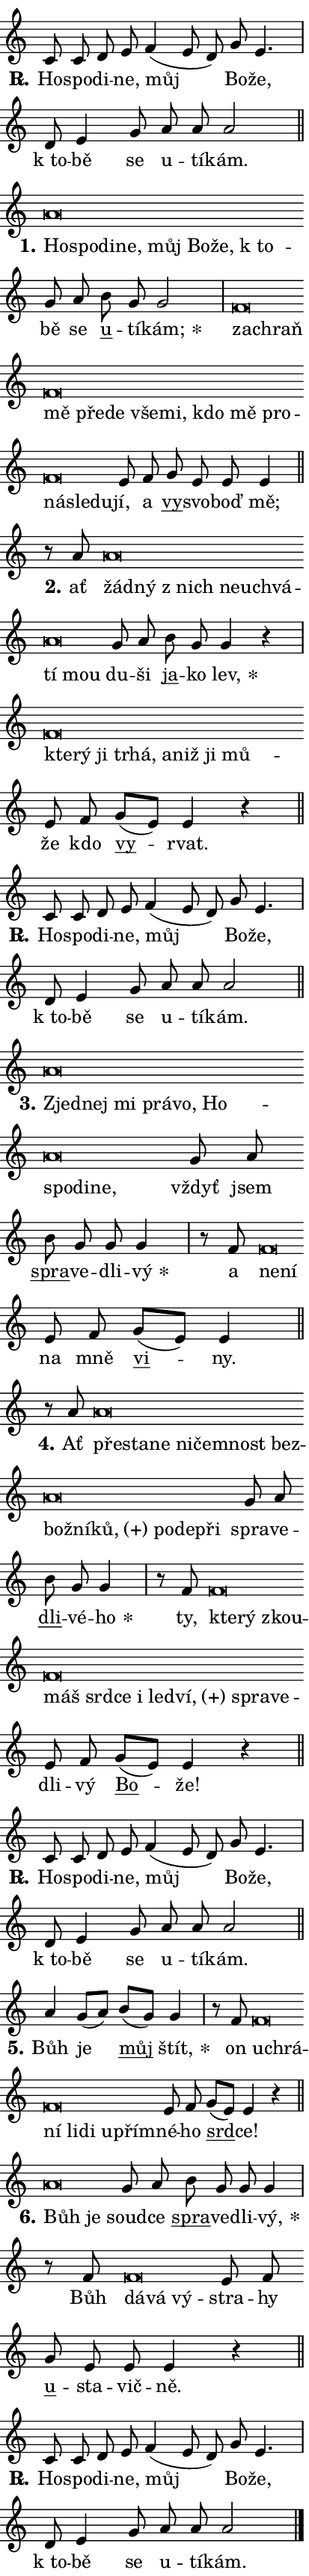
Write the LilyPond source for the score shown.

\version "2.24.0"
\header { tagline = "" }
\paper {
  indent = 0\cm
  top-margin = 0\cm
  right-margin = 0.13\cm % to fit lyric hyphens
  bottom-margin = 0\cm
  left-margin = 0\cm
  paper-width = 7\cm
  page-breaking = #ly:one-page-breaking
  system-system-spacing.basic-distance = #11
  score-system-spacing.basic-distance = #11
  ragged-last = ##f
}


%% Author: Thomas Morley
%% https://lists.gnu.org/archive/html/lilypond-user/2020-05/msg00002.html
#(define (line-position grob)
"Returns position of @var[grob} in current system:
   @code{'start}, if at first time-step
   @code{'end}, if at last time-step
   @code{'middle} otherwise
"
  (let* ((col (ly:item-get-column grob))
         (ln (ly:grob-object col 'left-neighbor))
         (rn (ly:grob-object col 'right-neighbor))
         (col-to-check-left (if (ly:grob? ln) ln col))
         (col-to-check-right (if (ly:grob? rn) rn col))
         (break-dir-left
           (and
             (ly:grob-property col-to-check-left 'non-musical #f)
             (ly:item-break-dir col-to-check-left)))
         (break-dir-right
           (and
             (ly:grob-property col-to-check-right 'non-musical #f)
             (ly:item-break-dir col-to-check-right))))
        (cond ((eqv? 1 break-dir-left) 'start)
              ((eqv? -1 break-dir-right) 'end)
              (else 'middle))))

#(define (tranparent-at-line-position vctor)
  (lambda (grob)
  "Relying on @code{line-position} select the relevant enry from @var{vctor}.
Used to determine transparency,"
    (case (line-position grob)
      ((end) (not (vector-ref vctor 0)))
      ((middle) (not (vector-ref vctor 1)))
      ((start) (not (vector-ref vctor 2))))))

noteHeadBreakVisibility =
#(define-music-function (break-visibility)(vector?)
"Makes @code{NoteHead}s transparent relying on @var{break-visibility}"
#{
  \override NoteHead.transparent =
    #(tranparent-at-line-position break-visibility)
#})

#(define delete-ledgers-for-transparent-note-heads
  (lambda (grob)
    "Reads whether a @code{NoteHead} is transparent.
If so this @code{NoteHead} is removed from @code{'note-heads} from
@var{grob}, which is supposed to be @code{LedgerLineSpanner}.
As a result ledgers are not printed for this @code{NoteHead}"
    (let* ((nhds-array (ly:grob-object grob 'note-heads))
           (nhds-list
             (if (ly:grob-array? nhds-array)
                 (ly:grob-array->list nhds-array)
                 '()))
           ;; Relies on the transparent-property being done before
           ;; Staff.LedgerLineSpanner.after-line-breaking is executed.
           ;; This is fragile ...
           (to-keep
             (remove
               (lambda (nhd)
                 (ly:grob-property nhd 'transparent #f))
               nhds-list)))
      ;; TODO find a better method to iterate over grob-arrays, similiar
      ;; to filter/remove etc for lists
      ;; For now rebuilt from scratch
      (set! (ly:grob-object grob 'note-heads)  '())
      (for-each
        (lambda (nhd)
          (ly:pointer-group-interface::add-grob grob 'note-heads nhd))
        to-keep))))

squashNotes = {
  \override NoteHead.X-extent = #'(-0.2 . 0.2)
  \override NoteHead.Y-extent = #'(-0.75 . 0)
  \override NoteHead.stencil =
    #(lambda (grob)
       (let ((pos (ly:grob-property grob 'staff-position)))
         (begin
           (if (< pos -7) (display "ERROR: Lower brevis then expected\n") (display "OK: Expected brevis position\n"))
           (if (<= pos -6) ly:text-interface::print ly:note-head::print))))
}
unSquashNotes = {
  \revert NoteHead.X-extent
  \revert NoteHead.Y-extent
  \revert NoteHead.stencil
}

hideNotes = \noteHeadBreakVisibility #begin-of-line-visible
unHideNotes = \noteHeadBreakVisibility #all-visible

% work-around for resetting accidentals
% https://lilypond.org/doc/v2.23/Documentation/notation/displaying-rhythms#unmetered-music
cadenzaMeasure = {
  \cadenzaOff
  \partial 1024 s1024
  \cadenzaOn
}

#(define-markup-command (accent layout props text) (markup?)
  "Underline accented syllable"
  (interpret-markup layout props
    #{\markup \override #'(offset . 4.3) \underline { #text }#}))

responsum = \markup \concat {
  "R" \hspace #-1.05 \path #0.1 #'((moveto 0 0.07) (lineto 0.9 0.8)) \hspace #0.05 "."
}

spaceSize = #0.6828661417322834 % exact space size for TeX Gyre Schola

\layout {
  \context {
    \Staff
    \remove "Time_signature_engraver"
    \override LedgerLineSpanner.after-line-breaking = #delete-ledgers-for-transparent-note-heads
  }
  \context {
    \Lyrics {
      \override LyricSpace.minimum-distance = \spaceSize
      \override LyricText.font-name = #"TeX Gyre Schola"
      \override LyricText.font-size = 1
      \override StanzaNumber.font-name = #"TeX Gyre Schola Bold"
      \override StanzaNumber.font-size = 1
    }
  }
  \context {
    \Score 
    \override NoteHead.text =
      #(lambda (grob) 
        (let ((pos (ly:grob-property grob 'staff-position)))
          #{\markup {
            \combine
              \halign #-0.55 \raise #(if (= pos -6) 0 0.5) \override #'(thickness . 2) \draw-line #'(3.2 . 0)
              \musicglyph "noteheads.sM1"
          }#}))
  }
}

% magnetic-lyrics.ily
%
%   written by
%     Jean Abou Samra <jean@abou-samra.fr>
%     Werner Lemberg <wl@gnu.org>
%
%   adapted by
%     Jiri Hon <jiri.hon@gmail.com>
%
% Version 2022-Apr-15

% https://www.mail-archive.com/lilypond-user@gnu.org/msg149350.html

#(define (Left_hyphen_pointer_engraver context)
   "Collect syllable-hyphen-syllable occurrences in lyrics and store
them in properties.  This engraver only looks to the left.  For
example, if the lyrics input is @code{foo -- bar}, it does the
following.

@itemize @bullet
@item
Set the @code{text} property of the @code{LyricHyphen} grob between
@q{foo} and @q{bar} to @code{foo}.

@item
Set the @code{left-hyphen} property of the @code{LyricText} grob with
text @q{foo} to the @code{LyricHyphen} grob between @q{foo} and
@q{bar}.
@end itemize

Use this auxiliary engraver in combination with the
@code{lyric-@/text::@/apply-@/magnetic-@/offset!} hook."
   (let ((hyphen #f)
         (text #f))
     (make-engraver
      (acknowledgers
       ((lyric-syllable-interface engraver grob source-engraver)
        (set! text grob)))
      (end-acknowledgers
       ((lyric-hyphen-interface engraver grob source-engraver)
        ;(when (not (grob::has-interface grob 'lyric-space-interface))
          (set! hyphen grob)));)
      ((stop-translation-timestep engraver)
       (when (and text hyphen)
         (ly:grob-set-object! text 'left-hyphen hyphen))
       (set! text #f)
       (set! hyphen #f)))))

#(define (lyric-text::apply-magnetic-offset! grob)
   "If the space between two syllables is less than the value in
property @code{LyricText@/.details@/.squash-threshold}, move the right
syllable to the left so that it gets concatenated with the left
syllable.

Use this function as a hook for
@code{LyricText@/.after-@/line-@/breaking} if the
@code{Left_@/hyphen_@/pointer_@/engraver} is active."
   (let ((hyphen (ly:grob-object grob 'left-hyphen #f)))
     (when hyphen
       (let ((left-text (ly:spanner-bound hyphen LEFT)))
         (when (grob::has-interface left-text 'lyric-syllable-interface)
           (let* ((common (ly:grob-common-refpoint grob left-text X))
                  (this-x-ext (ly:grob-extent grob common X))
                  (left-x-ext
                   (begin
                     ;; Trigger magnetism for left-text.
                     (ly:grob-property left-text 'after-line-breaking)
                     (ly:grob-extent left-text common X)))
                  ;; `delta` is the gap width between two syllables.
                  (delta (- (interval-start this-x-ext)
                            (interval-end left-x-ext)))
                  (details (ly:grob-property grob 'details))
                  (threshold (assoc-get 'squash-threshold details 0.2)))
             (when (< delta threshold)
               (let* (;; We have to manipulate the input text so that
                      ;; ligatures crossing syllable boundaries are not
                      ;; disabled.  For languages based on the Latin
                      ;; script this is essentially a beautification.
                      ;; However, for non-Western scripts it can be a
                      ;; necessity.
                      (lt (ly:grob-property left-text 'text))
                      (rt (ly:grob-property grob 'text))
                      (is-space (grob::has-interface hyphen 'lyric-space-interface))
                      (space (if is-space " " ""))
                      (extra-delta (if is-space spaceSize 0))
                      ;; Append new syllable.
                      (ltrt-space (if (and (string? lt) (string? rt))
                                (string-append lt space rt)
                                (make-concat-markup (list lt space rt))))
                      ;; Right-align `ltrt` to the right side.
                      (ltrt-space-markup (grob-interpret-markup
                               grob
                               (make-translate-markup
                                (cons (interval-length this-x-ext) 0)
                                (make-right-align-markup ltrt-space)))))
                 (begin
                   ;; Don't print `left-text`.
                   (ly:grob-set-property! left-text 'stencil #f)
                   ;; Set text and stencil (which holds all collected
                   ;; syllables so far) and shift it to the left.
                   (ly:grob-set-property! grob 'text ltrt-space)
                   (ly:grob-set-property! grob 'stencil ltrt-space-markup)
                   (ly:grob-translate-axis! grob (- (- delta extra-delta)) X))))))))))


#(define (lyric-hyphen::displace-bounds-first grob)
   ;; Make very sure this callback isn't triggered too early.
   (let ((left (ly:spanner-bound grob LEFT))
         (right (ly:spanner-bound grob RIGHT)))
     (ly:grob-property left 'after-line-breaking)
     (ly:grob-property right 'after-line-breaking)
     (ly:lyric-hyphen::print grob)))

squashThreshold = #0.4

\layout {
  \context {
    \Lyrics
    \consists #Left_hyphen_pointer_engraver
    \override LyricText.after-line-breaking =
      #lyric-text::apply-magnetic-offset!
    \override LyricHyphen.stencil = #lyric-hyphen::displace-bounds-first
    \override LyricText.details.squash-threshold = \squashThreshold
    \override LyricHyphen.minimum-distance = 0
    \override LyricHyphen.minimum-length = \squashThreshold
  }
}

squashText = \override LyricText.details.squash-threshold = 9999
unSquashText = \override LyricText.details.squash-threshold = \squashThreshold

leftText = \override LyricText.self-alignment-X = #LEFT
unLeftText = \revert LyricText.self-alignment-X

starOffset = #(lambda (grob) 
                (let ((x_offset (ly:self-alignment-interface::aligned-on-x-parent grob)))
                  (if (= x_offset 0) 0 (+ x_offset 1.2))))

star = #(define-music-function (syllable)(string?)
"Append star separator at the end of a syllable"
#{
  \once \override LyricText.X-offset = #starOffset
  \lyricmode { \markup {
    #syllable
    \override #'((font-name . "TeX Gyre Schola Bold")) \hspace #0.2 \lower #0.65 \larger "*"
  } }
#})

starAccent = #(define-music-function (syllable)(string?)
"Append star separator at the end of a syllable and make accent"
#{
  \once \override LyricText.X-offset = #starOffset
  \lyricmode { \markup {
    \accent #syllable
    \override #'((font-name . "TeX Gyre Schola Bold")) \hspace #0.2 \lower #0.65 \larger "*"
  } }
#})

breath = #(define-music-function (syllable)(string?)
"Append breathing indicator at the end of a syllable"
#{
  \lyricmode { \markup { #syllable "+" } }
#})

optionalBreath = #(define-music-function (syllable)(string?)
"Append optional breathing indicator at the end of a syllable"
#{
  \lyricmode { \markup { #syllable "(+)" } }
#})


\score {
    <<
        \new Voice = "melody" { \cadenzaOn \key c \major \relative { c'8 c d e f4( e8 d)] g e4. \cadenzaMeasure \bar "|" d8 e4 g8 a a a2 \cadenzaMeasure \bar "||" \break } }
        \new Lyrics \lyricsto "melody" { \lyricmode { \set stanza = \responsum
Ho -- spo -- di -- ne, můj Bo -- že, "k to" -- bě se u -- tí -- kám. } }
    >>
    \layout {}
}

\score {
    <<
        \new Voice = "melody" { \cadenzaOn \key c \major \relative { \squashNotes a'\breve*1/16 \hideNotes \breve*1/16 \bar "" \breve*1/16 \bar "" \breve*1/16 \bar "" \breve*1/16 \bar "" \breve*1/16 \bar "" \breve*1/16 \breve*1/16 \bar "" \unHideNotes \unSquashNotes g8 a \bar "" b g g2 \cadenzaMeasure \bar "|" \squashNotes f\breve*1/16 \hideNotes \breve*1/16 \bar "" \breve*1/16 \bar "" \breve*1/16 \bar "" \breve*1/16 \bar "" \breve*1/16 \bar "" \breve*1/16 \bar "" \breve*1/16 \bar "" \breve*1/16 \bar "" \breve*1/16 \bar "" \breve*1/16 \bar "" \breve*1/16 \breve*1/16 \bar "" \unHideNotes \unSquashNotes e8 f \bar "" g e e e4 \cadenzaMeasure \bar "||" \break } }
        \new Lyrics \lyricsto "melody" { \lyricmode { \set stanza = "1."
\leftText Ho -- \squashText spo -- di -- ne, můj Bo -- že, "k to" -- \unLeftText \unSquashText bě se \markup \accent u -- tí -- \star kám; \leftText za -- \squashText chraň mě pře -- de vše -- mi, kdo mě pro -- ná -- sle -- du -- \unLeftText \unSquashText jí, a \markup \accent vy -- svo -- boď mě; } }
    >>
    \layout {}
}

\score {
    <<
        \new Voice = "melody" { \cadenzaOn \key c \major \relative { r8 a' \squashNotes a\breve*1/16 \hideNotes \breve*1/16 \bar "" \breve*1/16 \bar "" \breve*1/16 \bar "" \breve*1/16 \bar "" \breve*1/16 \bar "" \breve*1/16 \breve*1/16 \bar "" \unHideNotes \unSquashNotes g8 a \bar "" b g g4 r \cadenzaMeasure \bar "|" \squashNotes f\breve*1/16 \hideNotes \breve*1/16 \bar "" \breve*1/16 \bar "" \breve*1/16 \bar "" \breve*1/16 \bar "" \breve*1/16 \bar "" \breve*1/16 \bar "" \breve*1/16 \breve*1/16 \bar "" \unHideNotes \unSquashNotes e8 f \bar "" g[( e)] e4 r \cadenzaMeasure \bar "||" \break } }
        \new Lyrics \lyricsto "melody" { \lyricmode { \set stanza = "2."
ať \leftText žád -- \squashText ný "z nich" ne -- u -- chvá -- tí mou \unLeftText \unSquashText du -- ši \markup \accent ja -- ko \star lev, \leftText kte -- \squashText rý ji tr -- há, a -- niž ji mů -- \unLeftText \unSquashText že kdo \markup \accent vy -- rvat. } }
    >>
    \layout {}
}

\score {
    <<
        \new Voice = "melody" { \cadenzaOn \key c \major \relative { c'8 c d e f4( e8 d)] g e4. \cadenzaMeasure \bar "|" d8 e4 g8 a a a2 \cadenzaMeasure \bar "||" \break } }
        \new Lyrics \lyricsto "melody" { \lyricmode { \set stanza = \responsum
Ho -- spo -- di -- ne, můj Bo -- že, "k to" -- bě se u -- tí -- kám. } }
    >>
    \layout {}
}

\score {
    <<
        \new Voice = "melody" { \cadenzaOn \key c \major \relative { \squashNotes a'\breve*1/16 \hideNotes \breve*1/16 \bar "" \breve*1/16 \bar "" \breve*1/16 \bar "" \breve*1/16 \bar "" \breve*1/16 \bar "" \breve*1/16 \bar "" \breve*1/16 \breve*1/16 \bar "" \unHideNotes \unSquashNotes g8 a \bar "" b g g g4 \cadenzaMeasure \bar "|" r8 f \squashNotes f\breve*1/16 \hideNotes \breve*1/16 \bar "" \unHideNotes \unSquashNotes e8 f \bar "" g[( e)] e4 \cadenzaMeasure \bar "||" \break } }
        \new Lyrics \lyricsto "melody" { \lyricmode { \set stanza = "3."
\leftText Zjed -- \squashText nej mi prá -- vo, Ho -- spo -- di -- ne, \unLeftText \unSquashText vždyť jsem \markup \accent spra -- ve -- dli -- \star vý a \leftText ne -- \squashText ní \unLeftText \unSquashText na mně \markup \accent vi -- ny. } }
    >>
    \layout {}
}

\score {
    <<
        \new Voice = "melody" { \cadenzaOn \key c \major \relative { r8 a' \squashNotes a\breve*1/16 \hideNotes \breve*1/16 \bar "" \breve*1/16 \bar "" \breve*1/16 \bar "" \breve*1/16 \bar "" \breve*1/16 \bar "" \breve*1/16 \bar "" \breve*1/16 \bar "" \breve*1/16 \bar "" \breve*1/16 \bar "" \breve*1/16 \bar "" \breve*1/16 \breve*1/16 \bar "" \unHideNotes \unSquashNotes g8 a \bar "" b g g4 \cadenzaMeasure \bar "|" r8 f \squashNotes f\breve*1/16 \hideNotes \breve*1/16 \bar "" \breve*1/16 \bar "" \breve*1/16 \bar "" \breve*1/16 \bar "" \breve*1/16 \bar "" \breve*1/16 \bar "" \breve*1/16 \bar "" \breve*1/16 \bar "" \breve*1/16 \breve*1/16 \bar "" \unHideNotes \unSquashNotes e8 f \bar "" g[( e)] e4 r \cadenzaMeasure \bar "||" \break } }
        \new Lyrics \lyricsto "melody" { \lyricmode { \set stanza = "4."
Ať \leftText pře -- \squashText sta -- ne ni -- čem -- nost bez -- bož -- ní -- \optionalBreath ků, po -- de -- při \unLeftText \unSquashText spra -- ve -- \markup \accent dli -- vé -- \star ho ty, \leftText kte -- \squashText rý zkou -- máš srd -- ce i led -- \optionalBreath ví, spra -- ve -- \unLeftText \unSquashText dli -- vý \markup \accent Bo -- že! } }
    >>
    \layout {}
}

\score {
    <<
        \new Voice = "melody" { \cadenzaOn \key c \major \relative { c'8 c d e f4( e8 d)] g e4. \cadenzaMeasure \bar "|" d8 e4 g8 a a a2 \cadenzaMeasure \bar "||" \break } }
        \new Lyrics \lyricsto "melody" { \lyricmode { \set stanza = \responsum
Ho -- spo -- di -- ne, můj Bo -- že, "k to" -- bě se u -- tí -- kám. } }
    >>
    \layout {}
}

\score {
    <<
        \new Voice = "melody" { \cadenzaOn \key c \major \relative { a'4 g8[( a)] \bar "" b[( g)] g4 \cadenzaMeasure \bar "|" r8 f \squashNotes f\breve*1/16 \hideNotes \breve*1/16 \bar "" \breve*1/16 \bar "" \breve*1/16 \bar "" \breve*1/16 \bar "" \breve*1/16 \breve*1/16 \bar "" \unHideNotes \unSquashNotes e8 f \bar "" g[( e)] e4 r \cadenzaMeasure \bar "||" \break } }
        \new Lyrics \lyricsto "melody" { \lyricmode { \set stanza = "5."
Bůh je \markup \accent můj \star štít, on \leftText u -- \squashText chrá -- ní li -- di u -- přím -- \unLeftText \unSquashText né -- ho \markup \accent srd -- ce! } }
    >>
    \layout {}
}

\score {
    <<
        \new Voice = "melody" { \cadenzaOn \key c \major \relative { \squashNotes a'\breve*1/16 \hideNotes \breve*1/16 \bar "" \unHideNotes \unSquashNotes g8 a \bar "" b g g g4 \cadenzaMeasure \bar "|" r8 f \squashNotes f\breve*1/16 \hideNotes \breve*1/16 \breve*1/16 \bar "" \unHideNotes \unSquashNotes e8 f \bar "" g e e e4 r \cadenzaMeasure \bar "||" \break } }
        \new Lyrics \lyricsto "melody" { \lyricmode { \set stanza = "6."
\leftText Bůh \squashText je \unLeftText \unSquashText soud -- ce \markup \accent spra -- ve -- dli -- \star vý, Bůh \leftText dá -- \squashText vá vý -- \unLeftText \unSquashText stra -- hy \markup \accent u -- sta -- vič -- ně. } }
    >>
    \layout {}
}

\score {
    <<
        \new Voice = "melody" { \cadenzaOn \key c \major \relative { c'8 c d e f4( e8 d)] g e4. \cadenzaMeasure \bar "|" d8 e4 g8 a a a2 \cadenzaMeasure \bar "||" \break } \bar "|." }
        \new Lyrics \lyricsto "melody" { \lyricmode { \set stanza = \responsum
Ho -- spo -- di -- ne, můj Bo -- že, "k to" -- bě se u -- tí -- kám. } }
    >>
    \layout {}
}
